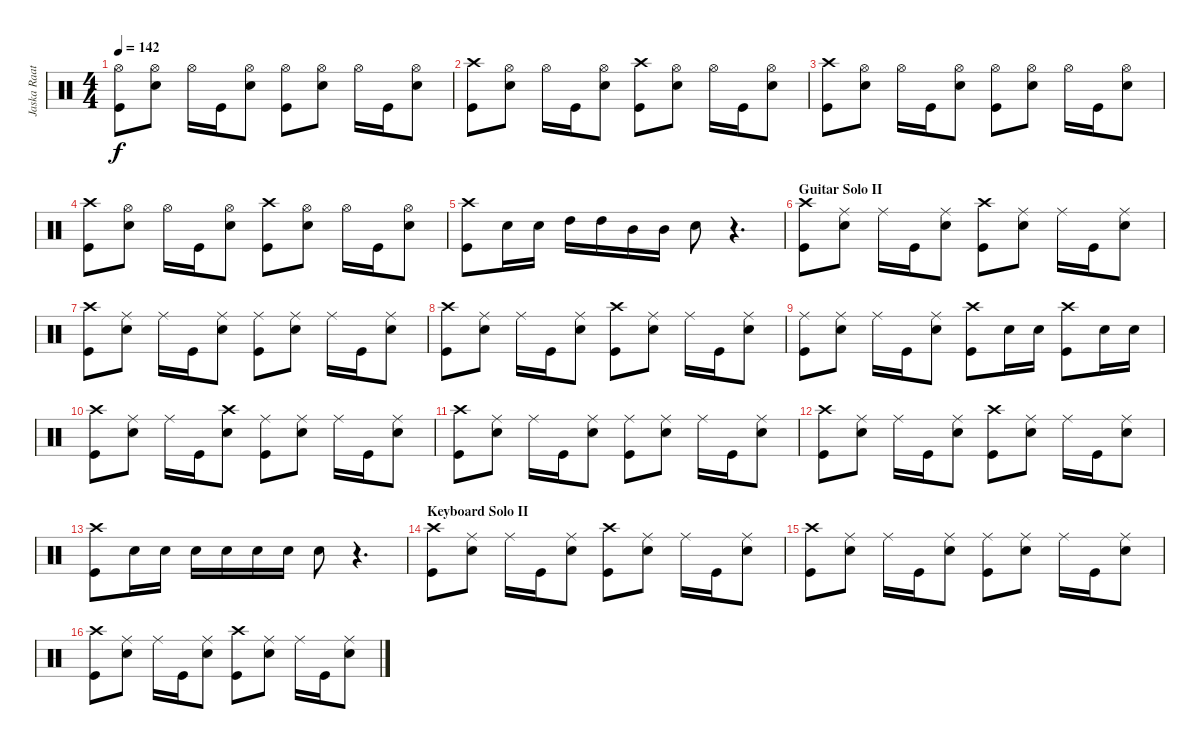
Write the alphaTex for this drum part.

\track ("Jaska Raatikainen" "Jaska Raat") {instrument percussion}
\staff {score}
\articulation defaults
\ts (4 4)
\tempo 142
\clef neutral
\ks c
("Hi-Hat (open)" "Kick (hit)").8{dy f} ("Hi-Hat (open)" "Snare (hit) 2").8 "Hi-Hat (open)".16 "Kick (hit)".16 ("Hi-Hat (open)" "Snare (hit) 2").8 ("Hi-Hat (open)" "Kick (hit)").8 ("Hi-Hat (open)" "Snare (hit) 2").8 "Hi-Hat (open)".16 "Kick (hit)".16 ("Hi-Hat (open)" "Snare (hit) 2").8 |
("Crash high (hit)" "Kick (hit)").8 ("Hi-Hat (open)" "Snare (hit) 2").8 "Hi-Hat (open)".16 "Kick (hit)".16 ("Hi-Hat (open)" "Snare (hit) 2").8 ("Crash high (hit)" "Kick (hit)").8 ("Hi-Hat (open)" "Snare (hit) 2").8 "Hi-Hat (open)".16 "Kick (hit)".16 ("Hi-Hat (open)" "Snare (hit) 2").8 |
("Crash high (hit)" "Kick (hit)").8 ("Hi-Hat (open)" "Snare (hit) 2").8 "Hi-Hat (open)".16 "Kick (hit)".16 ("Hi-Hat (open)" "Snare (hit) 2").8 ("Hi-Hat (open)" "Kick (hit)").8 ("Hi-Hat (open)" "Snare (hit) 2").8 "Hi-Hat (open)".16 "Kick (hit)".16 ("Hi-Hat (open)" "Snare (hit) 2").8 |
("Crash high (hit)" "Kick (hit)").8 ("Hi-Hat (open)" "Snare (hit) 2").8 "Hi-Hat (open)".16 "Kick (hit)".16 ("Hi-Hat (open)" "Snare (hit) 2").8 ("Crash high (hit)" "Kick (hit)").8 ("Hi-Hat (open)" "Snare (hit) 2").8 "Hi-Hat (open)".16 "Kick (hit)".16 ("Hi-Hat (open)" "Snare (hit) 2").8 |
("Crash high (hit)" "Kick (hit)").8 "Snare (hit) 2".16 "Snare (hit) 2".16 "High Tom (hit)".16 "High Tom (hit)".16 "Mid Tom (hit)".16 "Mid Tom (hit)".16 "Snare (hit) 2".8 r.4{d} |
\section ("" "Guitar Solo II")
("Crash high (hit)" "Kick (hit)").8 ("Ride (middle)" "Snare (hit) 2").8 "Ride (middle)".16 "Kick (hit)".16 ("Ride (middle)" "Snare (hit) 2").8 ("Crash high (hit)" "Kick (hit)").8 ("Ride (middle)" "Snare (hit) 2").8 "Ride (middle)".16 "Kick (hit)".16 ("Ride (middle)" "Snare (hit) 2").8 |
("Crash high (hit)" "Kick (hit)").8 ("Ride (middle)" "Snare (hit) 2").8 "Ride (middle)".16 "Kick (hit)".16 ("Ride (middle)" "Snare (hit) 2").8 ("Ride (middle)" "Kick (hit)").8 ("Ride (middle)" "Snare (hit) 2").8 "Ride (middle)".16 "Kick (hit)".16 ("Ride (middle)" "Snare (hit) 2").8 |
("Crash high (hit)" "Kick (hit)").8 ("Ride (middle)" "Snare (hit) 2").8 "Ride (middle)".16 "Kick (hit)".16 ("Ride (middle)" "Snare (hit) 2").8 ("Crash high (hit)" "Kick (hit)").8 ("Ride (middle)" "Snare (hit) 2").8 "Ride (middle)".16 "Kick (hit)".16 ("Ride (middle)" "Snare (hit) 2").8 |
("Ride (middle)" "Kick (hit)").8 ("Ride (middle)" "Snare (hit) 2").8 "Ride (middle)".16 "Kick (hit)".16 ("Ride (middle)" "Snare (hit) 2").8 ("Crash high (hit)" "Kick (hit)").8 "Snare (hit) 2".16 "Snare (hit) 2".16 ("Crash high (hit)" "Kick (hit)").8 "Snare (hit) 2".16 "Snare (hit) 2".16 |
("Crash high (hit)" "Kick (hit)").8 ("Ride (middle)" "Snare (hit) 2").8 "Ride (middle)".16 "Kick (hit)".16 ("Crash high (hit)" "Snare (hit) 2").8 ("Ride (middle)" "Kick (hit)").8 ("Ride (middle)" "Snare (hit) 2").8 "Ride (middle)".16 "Kick (hit)".16 ("Ride (middle)" "Snare (hit) 2").8 |
("Crash high (hit)" "Kick (hit)").8 ("Ride (middle)" "Snare (hit) 2").8 "Ride (middle)".16 "Kick (hit)".16 ("Ride (middle)" "Snare (hit) 2").8 ("Ride (middle)" "Kick (hit)").8 ("Ride (middle)" "Snare (hit) 2").8 "Ride (middle)".16 "Kick (hit)".16 ("Ride (middle)" "Snare (hit) 2").8 |
("Crash high (hit)" "Kick (hit)").8 ("Ride (middle)" "Snare (hit) 2").8 "Ride (middle)".16 "Kick (hit)".16 ("Ride (middle)" "Snare (hit) 2").8 ("Crash high (hit)" "Kick (hit)").8 ("Ride (middle)" "Snare (hit) 2").8 "Ride (middle)".16 "Kick (hit)".16 ("Ride (middle)" "Snare (hit) 2").8 |
("Crash high (hit)" "Kick (hit)").8 "Snare (hit) 2".16 "Snare (hit) 2".16 "Snare (hit) 2".16 "Snare (hit) 2".16 "Snare (hit) 2".16 "Snare (hit) 2".16 "Snare (hit) 2".8 r.4{d} |
\section ("" "Keyboard Solo II")
("Crash high (hit)" "Kick (hit)").8 ("Ride (middle)" "Snare (hit) 2").8 "Ride (middle)".16 "Kick (hit)".16 ("Ride (middle)" "Snare (hit) 2").8 ("Crash high (hit)" "Kick (hit)").8 ("Ride (middle)" "Snare (hit) 2").8 "Ride (middle)".16 "Kick (hit)".16 ("Ride (middle)" "Snare (hit) 2").8 |
("Crash high (hit)" "Kick (hit)").8 ("Ride (middle)" "Snare (hit) 2").8 "Ride (middle)".16 "Kick (hit)".16 ("Ride (middle)" "Snare (hit) 2").8 ("Ride (middle)" "Kick (hit)").8 ("Ride (middle)" "Snare (hit) 2").8 "Ride (middle)".16 "Kick (hit)".16 ("Ride (middle)" "Snare (hit) 2").8 |
("Crash high (hit)" "Kick (hit)").8 ("Ride (middle)" "Snare (hit) 2").8 "Ride (middle)".16 "Kick (hit)".16 ("Ride (middle)" "Snare (hit) 2").8 ("Crash high (hit)" "Kick (hit)").8 ("Ride (middle)" "Snare (hit) 2").8 "Ride (middle)".16 "Kick (hit)".16 ("Ride (middle)" "Snare (hit) 2").8
